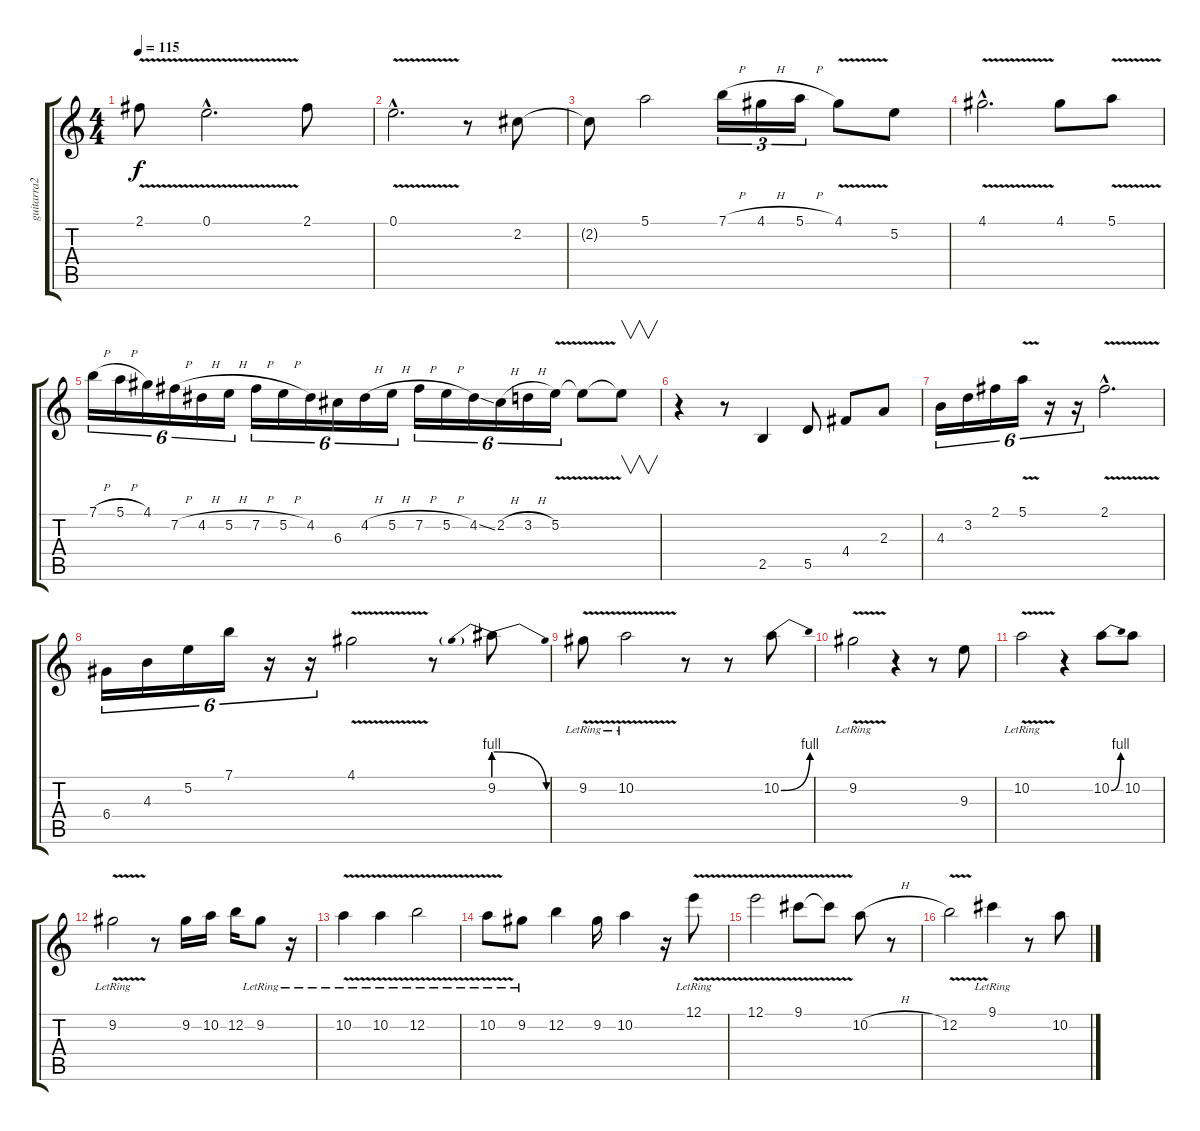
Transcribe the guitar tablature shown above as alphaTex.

\track ("guitarra2" "guitarra2") {instrument distortionguitar}
\staff {score tabs}
\tuning (E4 B3 G3 D3 A2 E2) {hide}
\ts (4 4)
\tempo 115
\clef g2
\ks c
2.1{v}.8{dy f} 0.1{v hac}.2{d} 2.1.8 |
0.1{v hac}.2{d} r.8 2.2.8 |
2.2{t}.8 5.1.2 7.1{h}.16{tu (3 2)} 4.1{h}.16{tu (3 2)} 5.1{h}.16{tu (3 2)} 4.1{v}.8 5.2.8 |
4.1{v hac}.2{d} 4.1.8 5.1{v}.8 |
7.1{h}.16{tu (6 4)} 5.1{h}.16{tu (6 4)} 4.1.16{tu (6 4)} 7.2{h}.16{tu (6 4)} 4.2{h}.16{tu (6 4)} 5.2{h}.16{tu (6 4)} 7.2{h}.16{tu (6 4)} 5.2{h}.16{tu (6 4)} 4.2.16{tu (6 4)} 6.3.16{tu (6 4)} 4.2{h}.16{tu (6 4)} 5.2{h}.16{tu (6 4)} 7.2{h}.16{tu (6 4)} 5.2{h}.16{tu (6 4)} 4.2{ss}.16{tu (6 4)} 2.2{h}.16{tu (6 4)} 3.2{h}.16{tu (6 4)} 5.2{v}.16{tu (6 4)} 5.2{t}.8 5.2{t}.8{v} |
r.4 r.8 2.5.4 5.5.8 4.4.8 2.3.8 |
4.3.16{tu (6 4)} 3.2.16{tu (6 4)} 2.1.16{tu (6 4)} 5.1{v}.16{tu (6 4)} r.16{tu (6 4)} r.16{tu (6 4)} 2.1{v hac}.2{d} |
6.4.16{tu (6 4)} 4.3.16{tu (6 4)} 5.2.16{tu (6 4)} 7.1.16{tu (6 4)} r.16{tu (6 4)} r.16{tu (6 4)} 4.1{v}.2 r.8 9.2{be (prebendrelease 0 4 60 0)}.8 |
9.2{v lr}.8 10.2{v lr}.2 r.8 r.8 10.2{be (bend 0 0 60 4)}.8 |
9.2{v lr}.2 r.4 r.8 9.3.8 |
10.2{v lr}.2 r.4 10.2{be (bend 0 0 60 4)}.8 10.2.8 |
9.2{v lr}.2 r.8 9.2.16 10.2.16 12.2.16 9.2{lr}.8 r.16 |
10.2{v lr}.4 10.2{v lr}.4 12.2{v lr}.2 |
10.2{v lr}.8 9.2{lr}.8 12.2.4 9.2.16 10.2.4 r.16 12.1{v lr}.8 |
12.1{v}.2 9.1{v}.8 9.1{t}.8 10.2{h}.8 r.8 |
12.2{v}.2 9.1{lr}.4 r.8 10.2.8
